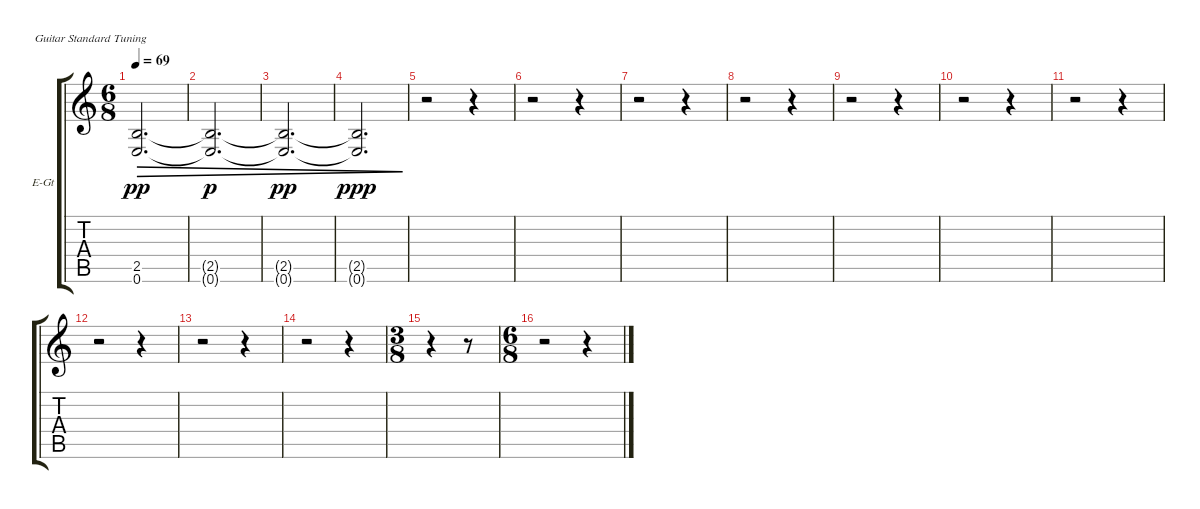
\defaultSystemsLayout 4
\bracketExtendMode groupsimilarinstruments
\firstSystemTrackNameOrientation horizontal
\otherSystemsTrackNameOrientation horizontal
\track ("Electric Guitar" "E-Gt") {instrument overdrivenguitar}
\staff {score tabs}
\tuning (E4 B3 G3 D3 A2 E2)
\ts (6 8)
\tempo 69
\clef g2
\ks c
(2.5{t} 0.6{t}).2{d dec dy pp} |
(2.5{t} 0.6{t}).2{d dec dy p} |
(2.5{t} 0.6{t}).2{d dec dy pp} |
(2.5{t} 0.6{t}).2{d dec dy ppp} |
r.2 r.4 |
r.2 r.4 |
r.2 r.4 |
r.2 r.4 |
r.2 r.4 |
r.2 r.4 |
r.2 r.4 |
r.2 r.4 |
r.2 r.4 |
r.2 r.4 |
\ts (3 8)
r.4 r.8 |
\ts (6 8)
r.2 r.4
